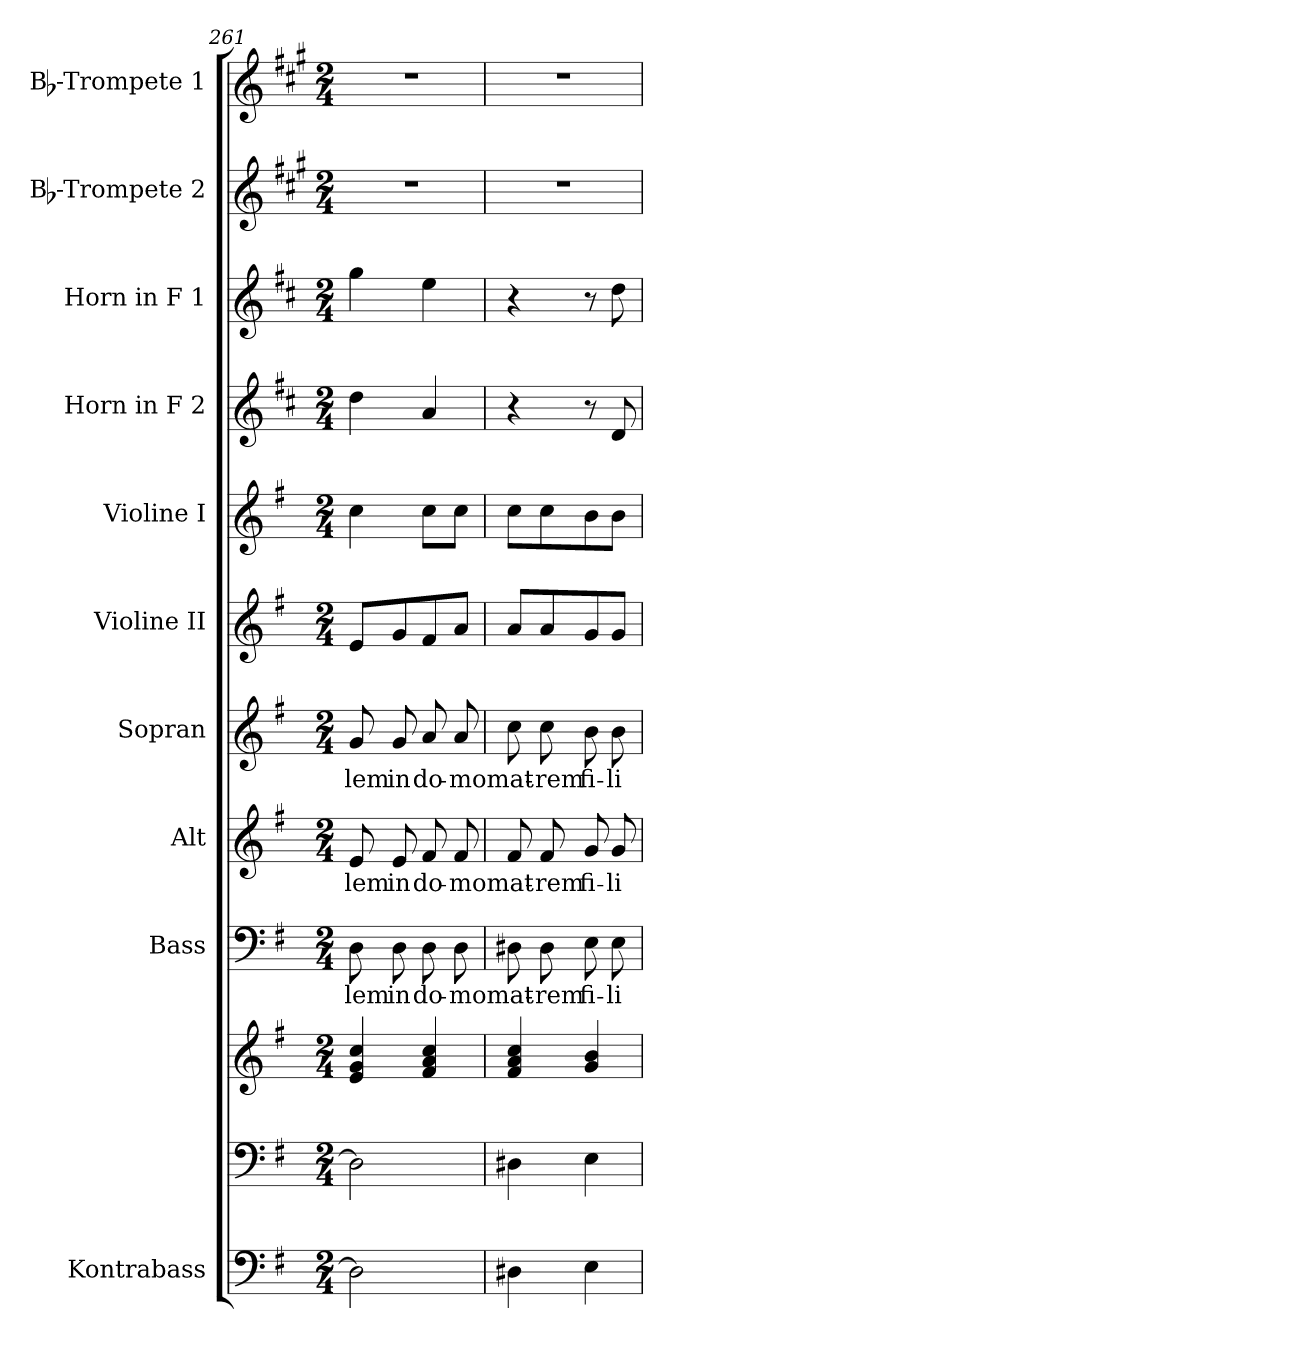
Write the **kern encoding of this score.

**kern	**kern	**kern	**kern	**text	**kern	**text	**kern	**text	**kern	**kern	**kern	**kern	**kern	**kern
*part11	*part10	*part10	*part9	*part9	*part8	*part8	*part7	*part7	*part6	*part5	*part4	*part3	*part2	*part1
*staff12	*staff11	*staff10	*staff9	*staff9	*staff8	*staff8	*staff7	*staff7	*staff6	*staff5	*staff4	*staff3	*staff2	*staff1
*I"Kontrabass	*	*	*I"Bass	*	*I"Alt	*	*I"Sopran	*	*I"Violine II	*I"Violine I	*I"Horn in F 2	*I"Horn in F 1	*I"Bb-Trompete 2	*I"Bb-Trompete 1
*I'Kb.	*	*	*I'B.	*	*I'A.	*	*I'S.	*	*I'Vl. II	*I'Vl. I	*	*	*I'Bb Trp. 2	*I'Bb Trp. 1
*clefF4	*clefF4	*clefG2	*clefF4	*	*clefG2	*	*clefG2	*	*clefG2	*clefG2	*clefG2	*clefG2	*clefG2	*clefG2
*ITrd7c12	*	*	*	*	*	*	*	*	*	*	*ITrd4c7	*ITrd4c7	*ITrd1c2	*ITrd1c2
*k[f#]	*k[f#]	*k[f#]	*k[f#]	*	*k[f#]	*	*k[f#]	*	*k[f#]	*k[f#]	*k[f#]	*k[f#]	*k[f#]	*k[f#]
*G:	*G:	*G:	*G:	*	*G:	*	*G:	*	*G:	*G:	*G:	*G:	*G:	*G:
*M2/4	*M2/4	*M2/4	*M2/4	*	*M2/4	*	*M2/4	*	*M2/4	*M2/4	*M2/4	*M2/4	*M2/4	*M2/4
=261	=261	=261	=261	=261	=261	=261	=261	=261	=261	=261	=261	=261	=261	=261
!	!	!	!	!LO:LY:b	!	!LO:LY:b	!	!LO:LY:b	!	!	!	!	!	!
2DD\]	2D\]	4e/ 4g/ 4cc/	8D\	-lem	8e/	-lem	8g/	-lem	8e/L	4cc\	4g\	4cc\	2r	2r
!	!	!	!	!LO:LY:b	!	!LO:LY:b	!	!LO:LY:b	!	!	!	!	!	!
.	.	.	8D\	in	8e/	in	8g/	in	8g/	.	.	.	.	.
!	!	!	!	!LO:LY:b	!	!LO:LY:b	!	!LO:LY:b	!	!	!	!	!	!
.	.	4f#/ 4a/ 4cc/	8D\	do-	8f#/	do-	8a/	do-	8f#/	8cc\L	4d/	4a\	.	.
!	!	!	!	!LO:LY:b	!	!LO:LY:b	!	!LO:LY:b	!	!	!	!	!	!
.	.	.	8D\	-mo	8f#/	-mo	8a/	-mo	8a/J	8cc\J	.	.	.	.
=262	=262	=262	=262	=262	=262	=262	=262	=262	=262	=262	=262	=262	=262	=262
!	!	!	!	!LO:LY:b	!	!LO:LY:b	!	!LO:LY:b	!	!	!	!	!	!
4DD#X\	4D#X\	4f#/ 4a/ 4cc/	8D#X\	mat-	8f#/	mat-	8cc\	mat-	8a/L	8cc\L	4r	4r	2r	2r
!	!	!	!	!LO:LY:b	!	!LO:LY:b	!	!LO:LY:b	!	!	!	!	!	!
.	.	.	8D#\	-rem	8f#/	-rem	8cc\	-rem	8a/	8cc\	.	.	.	.
!	!	!	!	!LO:LY:b	!	!LO:LY:b	!	!LO:LY:b	!	!	!	!	!	!
4EE\	4E\	4g/ 4b/	8E\	fi-	8g/	fi-	8b\	fi-	8g/	8b\	8r	8r	.	.
!	!	!	!	!LO:LY:b	!	!LO:LY:b	!	!LO:LY:b	!	!	!	!	!	!
.	.	.	8E\	-li-	8g/	-li-	8b\	-li-	8g/J	8b\J	8G/	8g\	.	.
=	=	=	=	=	=	=	=	=	=	=	=	=	=	=
*-	*-	*-	*-	*-	*-	*-	*-	*-	*-	*-	*-	*-	*-	*-
